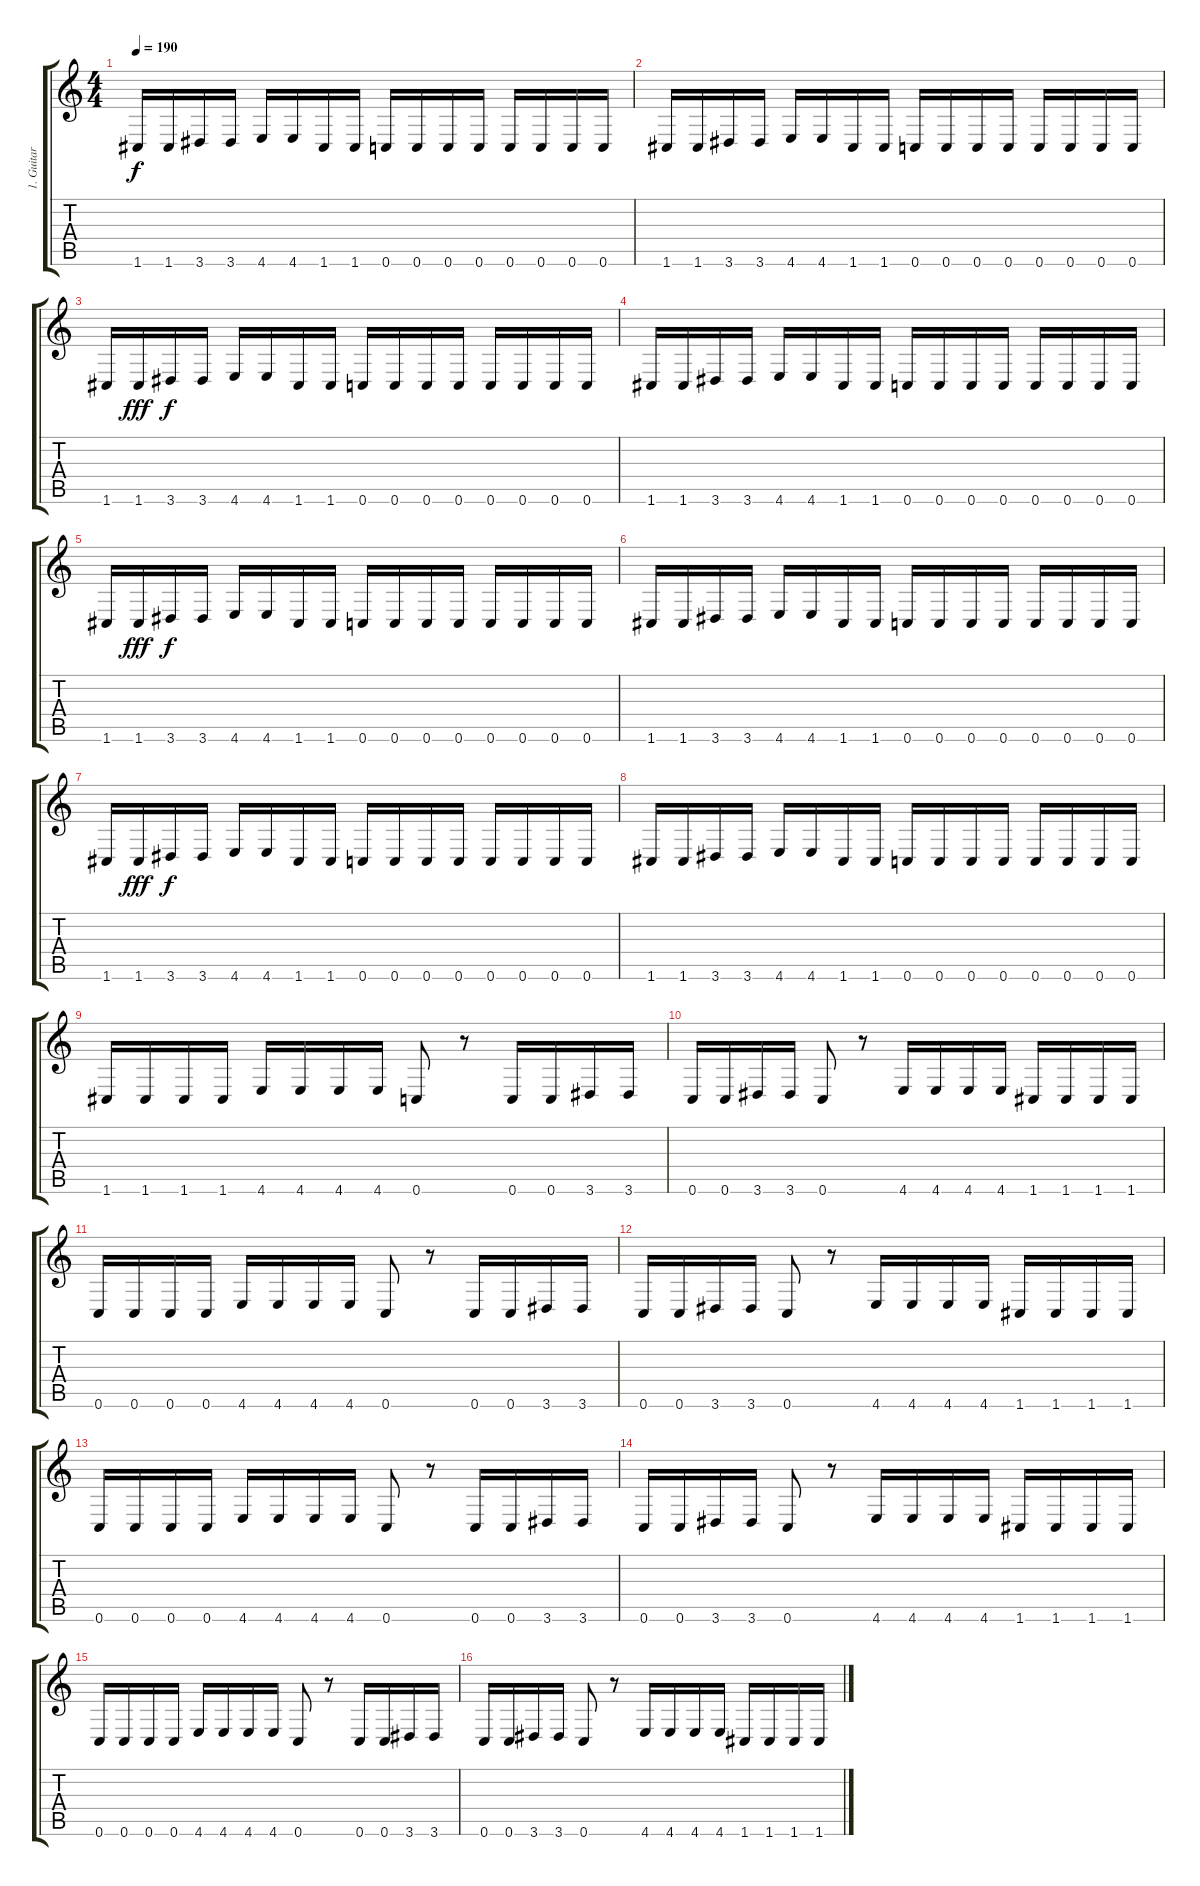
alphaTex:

\track ("1. Guitar" "1. Guitar") {instrument distortionguitar}
\staff {score tabs}
\tuning (D4 A3 F3 C3 G2 C2) {hide}
\ts (4 4)
\tempo 190
\clef g2
\ks c
1.6.16{dy f} 1.6.16 3.6.16 3.6.16 4.6.16 4.6.16 1.6.16 1.6.16 0.6.16 0.6.16 0.6.16 0.6.16 0.6.16 0.6.16 0.6.16 0.6.16 |
1.6.16 1.6.16 3.6.16 3.6.16 4.6.16 4.6.16 1.6.16 1.6.16 0.6.16 0.6.16 0.6.16 0.6.16 0.6.16 0.6.16 0.6.16 0.6.16 |
1.6.16 1.6.16{dy fff} 3.6.16{dy f} 3.6.16 4.6.16 4.6.16 1.6.16 1.6.16 0.6.16 0.6.16 0.6.16 0.6.16 0.6.16 0.6.16 0.6.16 0.6.16 |
1.6.16 1.6.16 3.6.16 3.6.16 4.6.16 4.6.16 1.6.16 1.6.16 0.6.16 0.6.16 0.6.16 0.6.16 0.6.16 0.6.16 0.6.16 0.6.16 |
1.6.16 1.6.16{dy fff} 3.6.16{dy f} 3.6.16 4.6.16 4.6.16 1.6.16 1.6.16 0.6.16 0.6.16 0.6.16 0.6.16 0.6.16 0.6.16 0.6.16 0.6.16 |
1.6.16 1.6.16 3.6.16 3.6.16 4.6.16 4.6.16 1.6.16 1.6.16 0.6.16 0.6.16 0.6.16 0.6.16 0.6.16 0.6.16 0.6.16 0.6.16 |
1.6.16 1.6.16{dy fff} 3.6.16{dy f} 3.6.16 4.6.16 4.6.16 1.6.16 1.6.16 0.6.16 0.6.16 0.6.16 0.6.16 0.6.16 0.6.16 0.6.16 0.6.16 |
1.6.16 1.6.16 3.6.16 3.6.16 4.6.16 4.6.16 1.6.16 1.6.16 0.6.16 0.6.16 0.6.16 0.6.16 0.6.16 0.6.16 0.6.16 0.6.16 |
1.6.16 1.6.16 1.6.16 1.6.16 4.6.16 4.6.16 4.6.16 4.6.16 0.6.8 r.8 0.6.16 0.6.16 3.6.16 3.6.16 |
0.6.16 0.6.16 3.6.16 3.6.16 0.6.8 r.8 4.6.16 4.6.16 4.6.16 4.6.16 1.6.16 1.6.16 1.6.16 1.6.16 |
0.6.16 0.6.16 0.6.16 0.6.16 4.6.16 4.6.16 4.6.16 4.6.16 0.6.8 r.8 0.6.16 0.6.16 3.6.16 3.6.16 |
0.6.16 0.6.16 3.6.16 3.6.16 0.6.8 r.8 4.6.16 4.6.16 4.6.16 4.6.16 1.6.16 1.6.16 1.6.16 1.6.16 |
0.6.16 0.6.16 0.6.16 0.6.16 4.6.16 4.6.16 4.6.16 4.6.16 0.6.8 r.8 0.6.16 0.6.16 3.6.16 3.6.16 |
0.6.16 0.6.16 3.6.16 3.6.16 0.6.8 r.8 4.6.16 4.6.16 4.6.16 4.6.16 1.6.16 1.6.16 1.6.16 1.6.16 |
0.6.16 0.6.16 0.6.16 0.6.16 4.6.16 4.6.16 4.6.16 4.6.16 0.6.8 r.8 0.6.16 0.6.16 3.6.16 3.6.16 |
0.6.16 0.6.16 3.6.16 3.6.16 0.6.8 r.8 4.6.16 4.6.16 4.6.16 4.6.16 1.6.16 1.6.16 1.6.16 1.6.16
